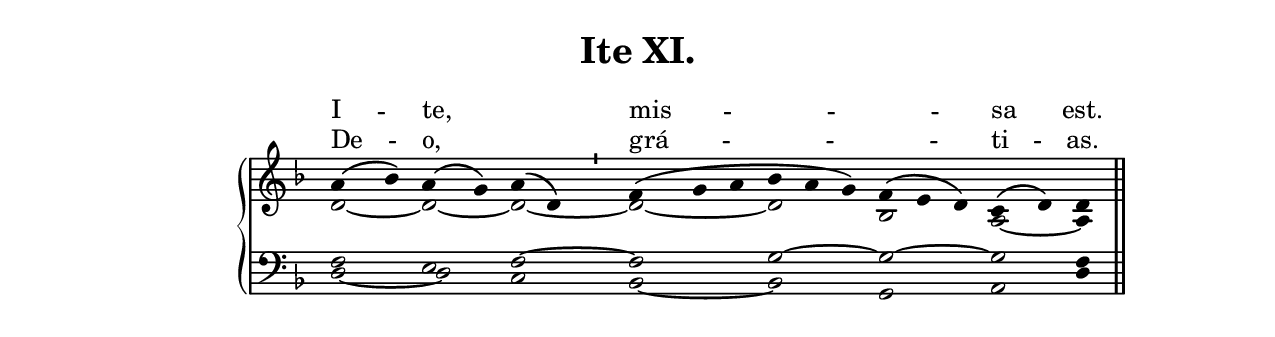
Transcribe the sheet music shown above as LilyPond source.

\version "2.18"
\include "gregorian.ly"
\include "noh2.ily"

%Page reference: page v.67
%(volume.page)

global = {
 \key d \minor
 \cadenzaOn 
 \override Glissando #'thickness = #2.0
}

\header {
  title = \markup \center-column {"Ite XI." \vspace #1 }
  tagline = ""
  composer = ""
}

\paper {
 #(include-special-characters)
  oddHeaderMarkup = \markup \fill-line {
    \line {}
    \center-column {
      \on-the-fly #first-page     " "
      \on-the-fly #not-first-page ""
    }
    \line { \on-the-fly #print-page-number-check-first \fromproperty #'page:page-number-string }
  }
  evenHeaderMarkup = \markup \fill-line {
    \line { \on-the-fly #print-page-number-check-first \fromproperty #'page:page-number-string }
    \center-column { "" }
    \line {}
  }
}

chantTextA = \lyricmode {
I -- te, _ mis -- _ sa est. }
chantTextB = \lyricmode {
De -- o, _ grá -- _ ti -- as. }

chantMusic = {
\tieDown    a'4 ( bes'4) a'4 ( g'4) a'4 ( d'4) \divisioMinima
  f'4 ( g'4 a'4 bes'4 a'4 g'4) f'4 ( e'4 d'4) c'4 ( d'4) d'4 \finalis

}

altoMusic = {
d'2 ~ d'2 ~ d'2 ~ d'2*3/2 ~ d'2*3/2 bes2*3/2 a2 ~ a4 \finalis
}

tenorMusic = {
f2 e2 f2 ~ f2*3/2 g2*3/2 ~ g2*3/2 ~ g2 f4 \finalis
}

bassMusic = {
d2 ~ d2 c2 bes,2*3/2 ~ bes,2*3/2 g,2*3/2 a,2 d4 \finalis
}

voiceLines = {
\voiceLineStyle


}

\score{
  <<
    \new GrandStaff <<
      \set GrandStaff.autoBeaming = ##f
      \set GrandStaff.instrumentName = \markup \center-column {
        ""
      }
      \new Staff = up <<
        \new Voice = "chant" {
          \voiceOne \global \chantMusic
        }
        \new Voice {
          \voiceTwo \global \altoMusic
        }
      >>

      \new Staff = down <<
        \clef bass
        \new Voice {
          \voiceOne \global \tenorMusic
        }
        \new Voice {
          \voiceTwo \global \bassMusic
        }
	\new Voice {
        \voiceThree \global \voiceLines
        }
      >>
    >>
    \new Lyrics \lyricsto chant {
      \chantTextA
    }
    \new Lyrics \lyricsto chant {
      \chantTextB
    }
  >>
  \layout{
  }
  \midi{
    \tempo 4 = 125
  }
}
